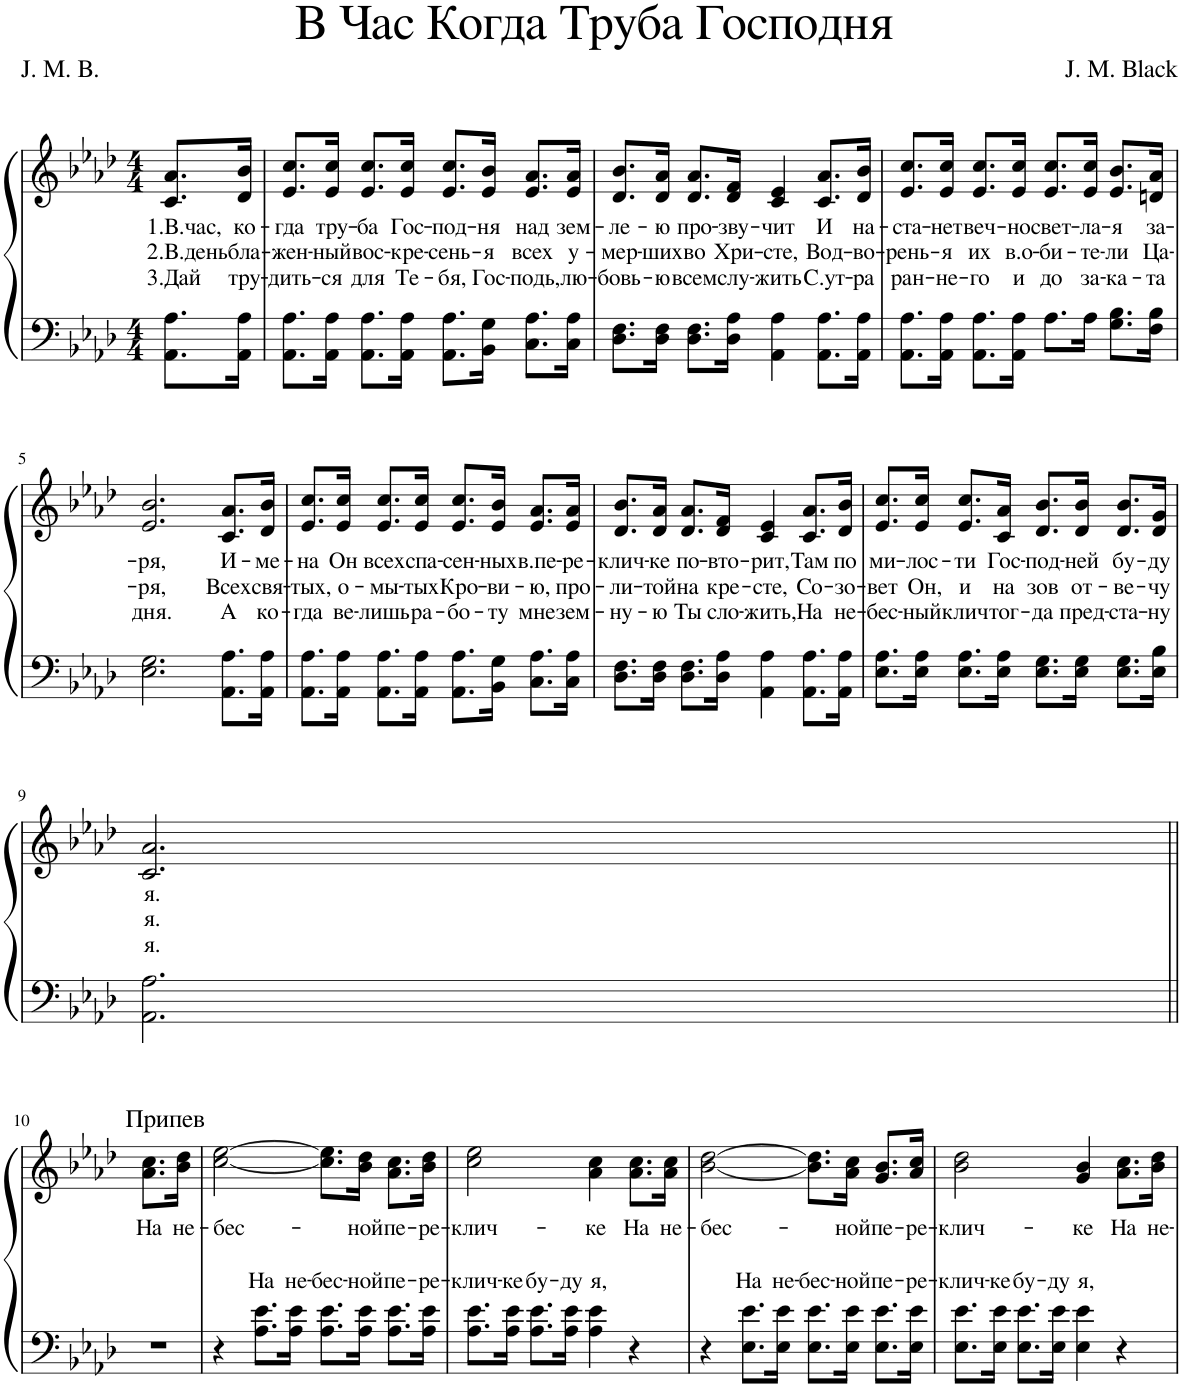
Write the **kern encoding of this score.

**kern	**text	**kern	**text	**text	**text
*part1	*part1	*part1	*part1	*part1	*part1
*staff2	*staff2	*staff1	*staff1	*staff1	*staff1
*I"Piano	*	*	*	*	*
*I'Pno.	*	*	*	*	*
*clefF4	*	*clefG2	*	*	*
*k[b-e-a-d-]	*	*k[b-e-a-d-]	*	*	*
*M4/4	*	*M4/4	*	*	*
=1	=1	=1	=1	=1	=1
!	!	!	!LO:LY:b	!LO:LY:b	!LO:LY:b
8.AA-\ 8.A-\L	.	8.c/ 8.a-/L	1.В.час,	2.В.день	3.Дай
!	!	!	!LO:LY:b	!LO:LY:b	!LO:LY:b
16AA-\ 16A-\Jk	.	16d-/ 16b-/Jk	ко-	бла-	тру-
=2	=2	=2	=2	=2	=2
!	!	!	!LO:LY:b	!LO:LY:b	!LO:LY:b
8.AA-\ 8.A-\L	.	8.e-/ 8.cc/L	-гда	-жен-	-дить-
!	!	!	!LO:LY:b	!LO:LY:b	!LO:LY:b
16AA-\ 16A-\Jk	.	16e-/ 16cc/Jk	тру-	-ный	-ся
!	!	!	!LO:LY:b	!LO:LY:b	!LO:LY:b
8.AA-\ 8.A-\L	.	8.e-/ 8.cc/L	-ба	вос-	для
!	!	!	!LO:LY:b	!LO:LY:b	!LO:LY:b
16AA-\ 16A-\Jk	.	16e-/ 16cc/Jk	Гос-	-кре-	Те-
!	!	!	!LO:LY:b	!LO:LY:b	!LO:LY:b
8.AA-\ 8.A-\L	.	8.e-/ 8.cc/L	-под-	-сень-	-бя,
!	!	!	!LO:LY:b	!LO:LY:b	!LO:LY:b
16BB-\ 16G\Jk	.	16e-/ 16b-/Jk	-ня	-я	Гос-
!	!	!	!LO:LY:b	!LO:LY:b	!LO:LY:b
8.C\ 8.A-\L	.	8.e-/ 8.a-/L	над	всех	-подь,
!	!	!	!LO:LY:b	!LO:LY:b	!LO:LY:b
16C\ 16A-\Jk	.	16e-/ 16a-/Jk	зем-	у-	лю-
=3	=3	=3	=3	=3	=3
!	!	!	!LO:LY:b	!LO:LY:b	!LO:LY:b
8.D-\ 8.F\L	.	8.d-/ 8.b-/L	-ле-	-мер-	-бовь-
!	!	!	!LO:LY:b	!LO:LY:b	!LO:LY:b
16D-\ 16F\Jk	.	16d-/ 16a-/Jk	-ю	-ших	-ю
!	!	!	!LO:LY:b	!LO:LY:b	!LO:LY:b
8.D-\ 8.F\L	.	8.d-/ 8.a-/L	про-	во	всем
!	!	!	!LO:LY:b	!LO:LY:b	!LO:LY:b
16D-\ 16A-\Jk	.	16d-/ 16f/Jk	-зву-	Хри-	слу-
!	!	!	!LO:LY:b	!LO:LY:b	!LO:LY:b
4AA-\ 4A-\	.	4c/ 4e-/	-чит	-сте,	-жить
!	!	!	!LO:LY:b	!LO:LY:b	!LO:LY:b
8.AA-\ 8.A-\L	.	8.c/ 8.a-/L	И	Вод-	С.ут-
!	!	!	!LO:LY:b	!LO:LY:b	!LO:LY:b
16AA-\ 16A-\Jk	.	16d-/ 16b-/Jk	на-	-во-	-ра
=4	=4	=4	=4	=4	=4
!	!	!	!LO:LY:b	!LO:LY:b	!LO:LY:b
8.AA-\ 8.A-\L	.	8.e-/ 8.cc/L	-ста-	-рень-	ран-
!	!	!	!LO:LY:b	!LO:LY:b	!LO:LY:b
16AA-\ 16A-\Jk	.	16e-/ 16cc/Jk	-нет	-я	-нe-
!	!	!	!LO:LY:b	!LO:LY:b	!LO:LY:b
8.AA-\ 8.A-\L	.	8.e-/ 8.cc/L	веч-	их	-го
!	!	!	!LO:LY:b	!LO:LY:b	!LO:LY:b
16AA-\ 16A-\Jk	.	16e-/ 16cc/Jk	-но	в.о-	и
!	!	!	!LO:LY:b	!LO:LY:b	!LO:LY:b
8.A-\L	.	8.e-/ 8.cc/L	свет-	-би-	до
!	!	!	!LO:LY:b	!LO:LY:b	!LO:LY:b
16A-\Jk	.	16e-/ 16cc/Jk	-ла-	-те-	за-
!	!	!	!LO:LY:b	!LO:LY:b	!LO:LY:b
8.G\ 8.B-\L	.	8.e-/ 8.b-/L	-я	-ли	-ка-
!	!	!	!LO:LY:b	!LO:LY:b	!LO:LY:b
16F\ 16B-\Jk	.	16dn/ 16a-/Jk	за-	Ца-	-та
!!LO:LB:g=z
=5	=5	=5	=5	=5	=5
!	!	!	!LO:LY:b	!LO:LY:b	!LO:LY:b
2.E-\ 2.G\	.	2.e-/ 2.b-/	-ря,	-ря,	дня.
!	!	!	!LO:LY:b	!LO:LY:b	!LO:LY:b
8.AA-\ 8.A-\L	.	8.c/ 8.a-/L	И-	Всех	А
!	!	!	!LO:LY:b	!LO:LY:b	!LO:LY:b
16AA-\ 16A-\Jk	.	16d-/ 16b-/Jk	-ме-	свя-	ко-
=6	=6	=6	=6	=6	=6
!	!	!	!LO:LY:b	!LO:LY:b	!LO:LY:b
8.AA-\ 8.A-\L	.	8.e-/ 8.cc/L	-на	-тых,	-гда
!	!	!	!LO:LY:b	!LO:LY:b	!LO:LY:b
16AA-\ 16A-\Jk	.	16e-/ 16cc/Jk	Он	о-	ве-
!	!	!	!LO:LY:b	!LO:LY:b	!LO:LY:b
8.AA-\ 8.A-\L	.	8.e-/ 8.cc/L	всех	-мы-	-лишь
!	!	!	!LO:LY:b	!LO:LY:b	!LO:LY:b
16AA-\ 16A-\Jk	.	16e-/ 16cc/Jk	спа-	-тых	ра-
!	!	!	!LO:LY:b	!LO:LY:b	!LO:LY:b
8.AA-\ 8.A-\L	.	8.e-/ 8.cc/L	-сен-	Кро-	-бо-
!	!	!	!LO:LY:b	!LO:LY:b	!LO:LY:b
16BB-\ 16G\Jk	.	16e-/ 16b-/Jk	-ных	-ви-	-ту
!	!	!	!LO:LY:b	!LO:LY:b	!LO:LY:b
8.C\ 8.A-\L	.	8.e-/ 8.a-/L	в.пе-	-ю,	мне
!	!	!	!LO:LY:b	!LO:LY:b	!LO:LY:b
16C\ 16A-\Jk	.	16e-/ 16a-/Jk	-ре-	про-	зем-
=7	=7	=7	=7	=7	=7
!	!	!	!LO:LY:b	!LO:LY:b	!LO:LY:b
8.D-\ 8.F\L	.	8.d-/ 8.b-/L	-клич-	-ли-	-ну-
!	!	!	!LO:LY:b	!LO:LY:b	!LO:LY:b
16D-\ 16F\Jk	.	16d-/ 16a-/Jk	-ке	-той	-ю
!	!	!	!LO:LY:b	!LO:LY:b	!LO:LY:b
8.D-\ 8.F\L	.	8.d-/ 8.a-/L	по-	на	Ты
!	!	!	!LO:LY:b	!LO:LY:b	!LO:LY:b
16D-\ 16A-\Jk	.	16d-/ 16f/Jk	-вто-	кре-	сло-
!	!	!	!LO:LY:b	!LO:LY:b	!LO:LY:b
4AA-\ 4A-\	.	4c/ 4e-/	-рит,	-сте,	-жить,
!	!	!	!LO:LY:b	!LO:LY:b	!LO:LY:b
8.AA-\ 8.A-\L	.	8.c/ 8.a-/L	Там	Со-	На
!	!	!	!LO:LY:b	!LO:LY:b	!LO:LY:b
16AA-\ 16A-\Jk	.	16d-/ 16b-/Jk	по	-зо-	не-
=8	=8	=8	=8	=8	=8
!	!	!	!LO:LY:b	!LO:LY:b	!LO:LY:b
8.E-\ 8.A-\L	.	8.e-/ 8.cc/L	ми-	-вет	-бес-
!	!	!	!LO:LY:b	!LO:LY:b	!LO:LY:b
16E-\ 16A-\Jk	.	16e-/ 16cc/Jk	-лос-	Он,	-ный
!	!	!	!LO:LY:b	!LO:LY:b	!LO:LY:b
8.E-\ 8.A-\L	.	8.e-/ 8.cc/L	-ти	и	клич
!	!	!	!LO:LY:b	!LO:LY:b	!LO:LY:b
16E-\ 16A-\Jk	.	16c/ 16a-/Jk	Гос-	на	тог-
!	!	!	!LO:LY:b	!LO:LY:b	!LO:LY:b
8.E-\ 8.G\L	.	8.d-/ 8.b-/L	-под-	зов	-да
!	!	!	!LO:LY:b	!LO:LY:b	!LO:LY:b
16E-\ 16G\Jk	.	16d-/ 16b-/Jk	-ней	от-	пред-
!	!	!	!LO:LY:b	!LO:LY:b	!LO:LY:b
8.E-\ 8.G\L	.	8.d-/ 8.b-/L	бу-	-ве-	-ста-
!	!	!	!LO:LY:b	!LO:LY:b	!LO:LY:b
16E-\ 16B-\Jk	.	16d-/ 16g/Jk	-ду	-чу	-ну
!!LO:LB:g=z
=9	=9	=9	=9	=9	=9
!	!	!	!LO:LY:b	!LO:LY:b	!LO:LY:b
2.AA-\ 2.A-\	.	2.c/ 2.a-/	я.	я.	я.
!!LO:LB:g=z
=10||	=10||	=10||	=10||	=10||	=10||
!	!	!LO:TX:a:t=Припев	!	!	!
!	!	!	!LO:LY:b	!	!
1r	.	8.a-\ 8.cc\L	На	.	.
!	!	!	!LO:LY:b	!	!
.	.	16b-\ 16dd-\Jk	не-	.	.
.	.	2.ryy	.	.	.
=11	=11	=11	=11	=11	=11
!	!	!	!LO:LY:b	!	!
4r	.	[2cc\ [2ee-\	-бес-	.	.
!	!LO:LY:a	!	!	!	!
8.A-\ 8.e-\L	На	.	.	.	.
!	!LO:LY:a	!	!	!	!
16A-\ 16e-\Jk	не-	.	.	.	.
!	!LO:LY:a	!	!	!	!
8.A-\ 8.e-\L	-бес-	8.cc\] 8.ee-\]L	.	.	.
!	!LO:LY:a	!	!LO:LY:b	!	!
16A-\ 16e-\Jk	-ной	16b-\ 16dd-\Jk	-ной	.	.
!	!LO:LY:a	!	!LO:LY:b	!	!
8.A-\ 8.e-\L	пе-	8.a-\ 8.cc\L	пе-	.	.
!	!LO:LY:a	!	!LO:LY:b	!	!
16A-\ 16e-\Jk	-ре-	16b-\ 16dd-\Jk	-ре-	.	.
=12	=12	=12	=12	=12	=12
!	!LO:LY:a	!	!LO:LY:b	!	!
8.A-\ 8.e-\L	-клич-	2cc\ 2ee-\	-клич-	.	.
!	!LO:LY:a	!	!	!	!
16A-\ 16e-\Jk	-ке	.	.	.	.
!	!LO:LY:a	!	!	!	!
8.A-\ 8.e-\L	бу-	.	.	.	.
!	!LO:LY:a	!	!	!	!
16A-\ 16e-\Jk	-ду	.	.	.	.
!	!LO:LY:a	!	!LO:LY:b	!	!
4A-\ 4e-\	я,	4a-\ 4cc\	-ке	.	.
!	!	!	!LO:LY:b	!	!
4r	.	8.a-\ 8.cc\L	На	.	.
!	!	!	!LO:LY:b	!	!
.	.	16a-\ 16cc\Jk	не-	.	.
=13	=13	=13	=13	=13	=13
!	!	!	!LO:LY:b	!	!
4r	.	[2b-\ [2dd-\	-бес-	.	.
!	!LO:LY:a	!	!	!	!
8.E-\ 8.e-\L	На	.	.	.	.
!	!LO:LY:a	!	!	!	!
16E-\ 16e-\Jk	не-	.	.	.	.
!	!LO:LY:a	!	!	!	!
8.E-\ 8.e-\L	-бес-	8.b-\] 8.dd-\]L	.	.	.
!	!LO:LY:a	!	!LO:LY:b	!	!
16E-\ 16e-\Jk	-ной	16a-\ 16cc\Jk	-ной	.	.
!	!LO:LY:a	!	!LO:LY:b	!	!
8.E-\ 8.e-\L	пе-	8.g/ 8.b-/L	пе-	.	.
!	!LO:LY:a	!	!LO:LY:b	!	!
16E-\ 16e-\Jk	-ре-	16a-/ 16cc/Jk	-ре-	.	.
=14	=14	=14	=14	=14	=14
!	!LO:LY:a	!	!LO:LY:b	!	!
8.E-\ 8.e-\L	-клич-	2b-\ 2dd-\	-клич-	.	.
!	!LO:LY:a	!	!	!	!
16E-\ 16e-\Jk	-ке	.	.	.	.
!	!LO:LY:a	!	!	!	!
8.E-\ 8.e-\L	бу-	.	.	.	.
!	!LO:LY:a	!	!	!	!
16E-\ 16e-\Jk	-ду	.	.	.	.
!	!LO:LY:a	!	!LO:LY:b	!	!
4E-\ 4e-\	я,	4g/ 4b-/	-ке	.	.
!	!	!	!LO:LY:b	!	!
4r	.	8.a-\ 8.cc\L	На	.	.
!	!	!	!LO:LY:b	!	!
.	.	16b-\ 16dd-\Jk	не-	.	.
=	=	=	=	=	=
*-	*-	*-	*-	*-	*-
